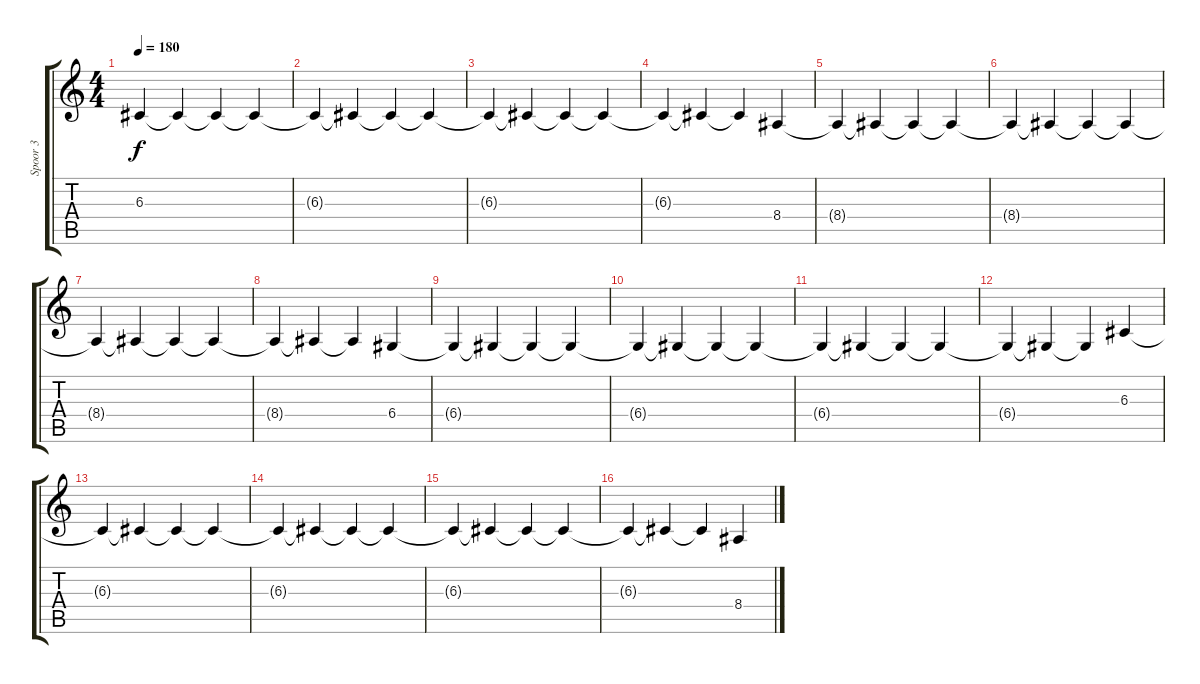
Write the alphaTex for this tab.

\track ("Spoor 3" "Spoor 3") {instrument viola}
\staff {score tabs}
\tuning (E4 B3 G3 D3 A2 E2) {hide}
\ts (4 4)
\tempo 180
\clef g2
\ks c
6.3{t}.4{dy f} 6.3{t}.4 6.3{t}.4 6.3{t}.4 |
6.3{t}.4 6.3{t}.4 6.3{t}.4 6.3{t}.4 |
6.3{t}.4 6.3{t}.4 6.3{t}.4 6.3{t}.4 |
6.3{t}.4 6.3{t}.4 6.3{t}.4 8.4.4 |
8.4{t}.4 8.4{t}.4 8.4{t}.4 8.4{t}.4 |
8.4{t}.4 8.4{t}.4 8.4{t}.4 8.4{t}.4 |
8.4{t}.4 8.4{t}.4 8.4{t}.4 8.4{t}.4 |
8.4{t}.4 8.4{t}.4 8.4{t}.4 6.4.4 |
6.4{t}.4 6.4{t}.4 6.4{t}.4 6.4{t}.4 |
6.4{t}.4 6.4{t}.4 6.4{t}.4 6.4{t}.4 |
6.4{t}.4 6.4{t}.4 6.4{t}.4 6.4{t}.4 |
6.4{t}.4 6.4{t}.4 6.4{t}.4 6.3.4 |
6.3{t}.4 6.3{t}.4 6.3{t}.4 6.3{t}.4 |
6.3{t}.4 6.3{t}.4 6.3{t}.4 6.3{t}.4 |
6.3{t}.4 6.3{t}.4 6.3{t}.4 6.3{t}.4 |
6.3{t}.4 6.3{t}.4 6.3{t}.4 8.4.4
